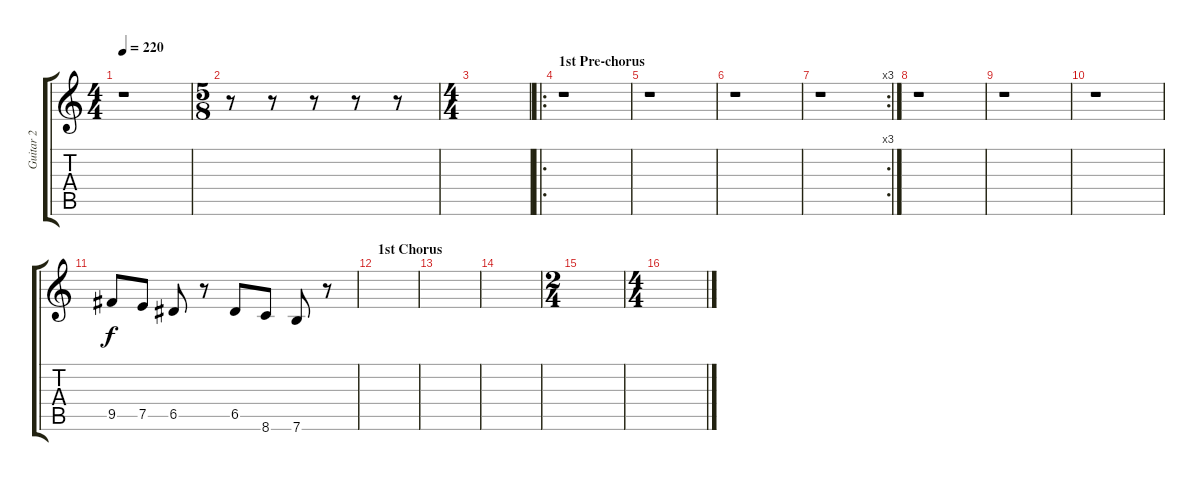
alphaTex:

\track ("Guitar 2" "Guitar 2") {instrument distortionguitar}
\staff {score tabs}
\tuning (E4 B3 G3 D3 A2 E2) {hide}
\ts (4 4)
\tempo 220
\clef g2
\ks c
r.1{dy f} |
\ts (5 8)
r.8 r.8 r.8 r.8 r.8 |
\ts (4 4)
|
\ro
\section ("" "1st Pre-chorus")
r.1 |
r.1 |
r.1 |
\rc 3
r.1 |
r.1 |
r.1 |
r.1 |
9.5.8 7.5.8 6.5.8 r.8 6.5.8 8.6.8 7.6.8 r.8 |
\section ("" "1st Chorus")
|
|
|
\ts (2 4)
|
\ts (4 4)
